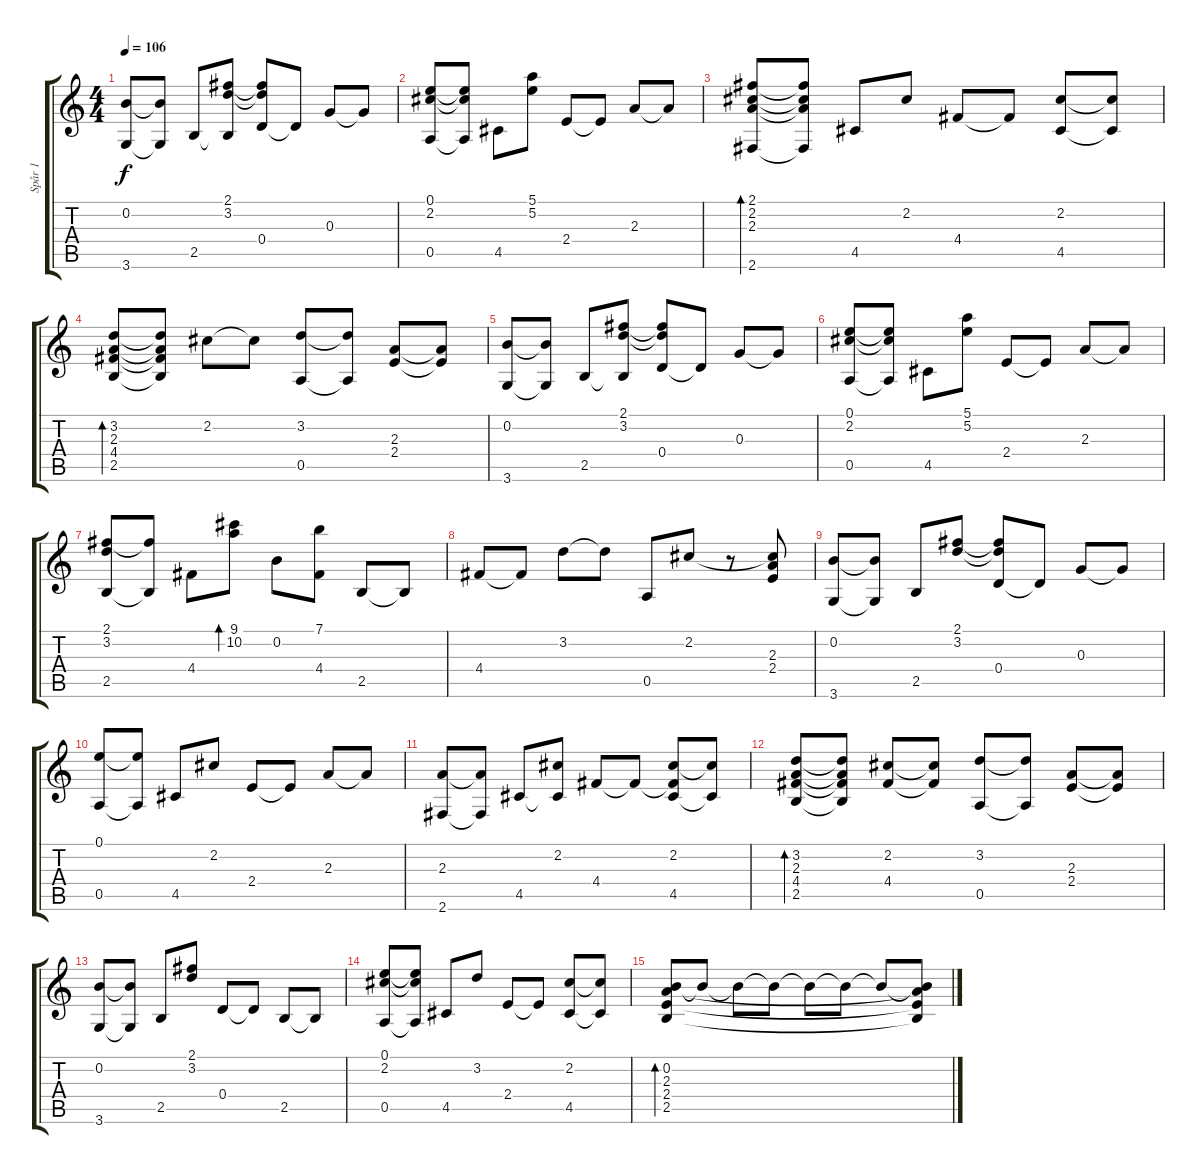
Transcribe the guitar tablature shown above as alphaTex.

\track ("Spår 1" "Spår 1") {instrument acousticguitarsteel}
\staff {score tabs}
\tuning (E4 B3 G3 D3 A2 E2) {hide}
\ts (4 4)
\tempo 106
\clef g2
\ks c
(0.2 3.6).8{dy f} (0.2{t} 3.6{t}).8 2.5.8 (2.1 3.2 2.5{t}).8 (2.1{t} 3.2{t} 0.4).8 0.4{t}.8 0.3.8 0.3{t}.8 |
(0.1 2.2 0.5).8 (0.1{t} 2.2{t} 0.5{t}).8 4.5.8 (5.1 5.2).8 2.4.8 2.4{t}.8 2.3.8 2.3{t}.8 |
(2.1 2.2 2.3 2.6).8{bd 240} (2.1{t} 2.2{t} 2.3{t} 2.6{t}).8 4.5.8 2.2.8 4.4.8 4.4{t}.8 (2.2 4.5).8 (2.2{t} 4.5{t}).8 |
(3.2 2.3 4.4 2.5).8{bd 240} (3.2{t} 2.3{t} 4.4{t} 2.5{t}).8 2.2.8 2.2{t}.8 (3.2 0.5).8 (3.2{t} 0.5{t}).8 (2.3 2.4).8 (2.3{t} 2.4{t}).8 |
(0.2 3.6).8 (0.2{t} 3.6{t}).8 2.5.8 (2.1 3.2 2.5{t}).8 (2.1{t} 3.2{t} 0.4).8 0.4{t}.8 0.3.8 0.3{t}.8 |
(0.1 2.2 0.5).8 (0.1{t} 2.2{t} 0.5{t}).8 4.5.8 (5.1 5.2).8 2.4.8 2.4{t}.8 2.3.8 2.3{t}.8 |
(2.1 3.2 2.5).8 (2.1{t} 2.5{t}).8 4.4.8 (9.1 10.2).8{bd 240} 0.2.8 (7.1 4.4).8 2.5.8 2.5{t}.8 |
4.4.8 4.4{t}.8 3.2.8 3.2{t}.8 0.5.8 2.2.8 r.8 (2.2{t} 2.3 2.4).8 |
(0.2 3.6).8 (0.2{t} 3.6{t}).8 2.5.8 (2.1 3.2).8 (2.1{t} 3.2{t} 0.4).8 0.4{t}.8 0.3.8 0.3{t}.8 |
(0.1 0.5).8 (0.1{t} 0.5{t}).8 4.5.8 2.2.8 2.4.8 2.4{t}.8 2.3.8 2.3{t}.8 |
(2.3 2.6).8 (2.3{t} 2.6{t}).8 4.5.8 (2.2 4.5{t}).8 4.4.8 4.4{t}.8 (2.2 4.4{t} 4.5).8 (2.2{t} 4.5{t}).8 |
(3.2 2.3 4.4 2.5).8{bd 240} (3.2{t} 2.3{t} 4.4{t} 2.5{t}).8 (2.2 4.4).8 (2.2{t} 4.4{t}).8 (3.2 0.5).8 (3.2{t} 0.5{t}).8 (2.3 2.4).8 (2.3{t} 2.4{t}).8 |
(0.2 3.6).8 (0.2{t} 3.6{t}).8 2.5.8 (2.1 3.2).8 0.4.8 0.4{t}.8 2.5.8 2.5{t}.8 |
(0.1 2.2 0.5).8 (0.1{t} 2.2{t} 0.5{t}).8 4.5.8 3.2.8 2.4.8 2.4{t}.8 (2.2 4.5).8 (2.2{t} 4.5{t}).8 |
(0.2 2.3 2.4 2.5).8{bd 240} 0.2{t}.8 0.2{t}.8 0.2{t}.8 0.2{t}.8 0.2{t}.8 0.2{t}.8 (0.2{t} 2.3{t} 2.4{t} 2.5{t}).8
